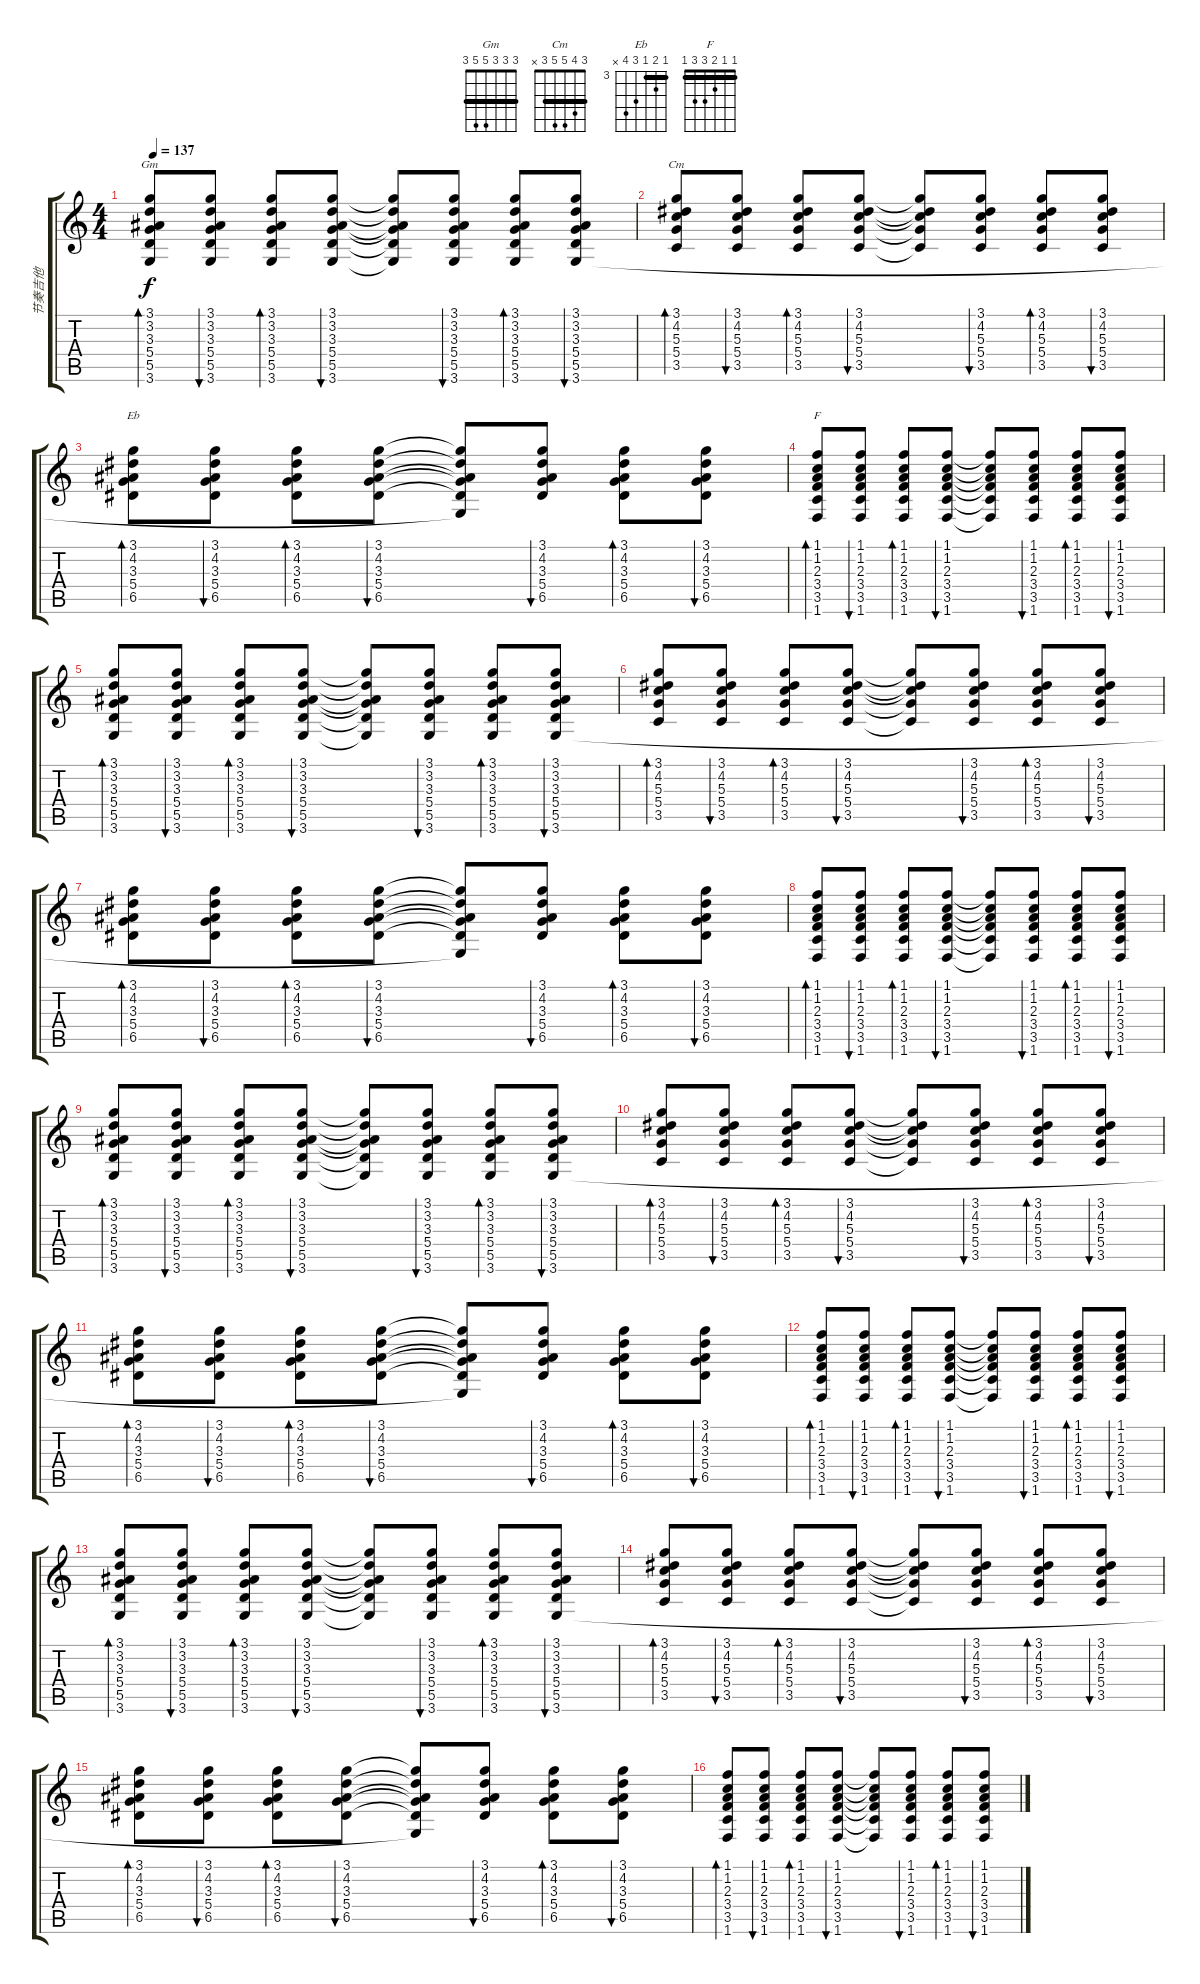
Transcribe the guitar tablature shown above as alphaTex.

\track ("节奏吉他" "节奏吉他") {instrument acousticguitarsteel}
\staff {score tabs}
\tuning (E4 B3 G3 D3 A2 E2) {hide}
\chord ("Gm" 3 3 3 5 5 3) {barre 3}
\chord ("Cm" 3 4 5 5 3 x) {barre 3}
\chord ("Eb" 3 4 3 5 6 x) {firstfret 3 barre 3}
\chord ("F" 1 1 2 3 3 1) {barre 1}
\ts (4 4)
\tempo 137
\clef g2
\ks c
(3.1 3.2 3.3 5.4 5.5 3.6).8{bd 60 ch "Gm" dy f} (3.1 3.2 3.3 5.4 5.5 3.6).8{bu 60} (3.1 3.2 3.3 5.4 5.5 3.6).8{bd 60} (3.1 3.2 3.3 5.4 5.5 3.6).8{bu 60} (3.1{t} 3.2{t} 3.3{t} 5.4{t} 5.5{t} 3.6{t}).8 (3.1 3.2 3.3 5.4 5.5 3.6).8{bu 60} (3.1 3.2 3.3 5.4 5.5 3.6).8{bd 60} (3.1 3.2 3.3 5.4 5.5 3.6).8{bu 60} |
(3.1 4.2 5.3 5.4 3.5).8{bd 60 ch "Cm"} (3.1 4.2 5.3 5.4 3.5).8{bu 60} (3.1 4.2 5.3 5.4 3.5).8{bd 60} (3.1 4.2 5.3 5.4 3.5).8{bu 60} (3.1{t} 4.2{t} 5.3{t} 5.4{t} 3.5{t}).8 (3.1 4.2 5.3 5.4 3.5).8{bu 60} (3.1 4.2 5.3 5.4 3.5).8{bd 60} (3.1 4.2 5.3 5.4 3.5).8{bu 60} |
(3.1 4.2 3.3 5.4 6.5).8{bd 60 ch "Eb"} (3.1 4.2 3.3 5.4 6.5).8{bu 60} (3.1 4.2 3.3 5.4 6.5).8{bd 60} (3.1 4.2 3.3 5.4 6.5).8{bu 60} (3.1{t} 4.2{t} 3.3{t} 5.4{t} 6.5{t} 3.6{t}).8 (3.1 4.2 3.3 5.4 6.5).8{bu 60} (3.1 4.2 3.3 5.4 6.5).8{bd 60} (3.1 4.2 3.3 5.4 6.5).8{bu 60} |
(1.1 1.2 2.3 3.4 3.5 1.6).8{bd 60 ch "F"} (1.1 1.2 2.3 3.4 3.5 1.6).8{bu 60} (1.1 1.2 2.3 3.4 3.5 1.6).8{bd 60} (1.1 1.2 2.3 3.4 3.5 1.6).8{bu 60} (1.1{t} 1.2{t} 2.3{t} 3.4{t} 3.5{t} 1.6{t}).8 (1.1 1.2 2.3 3.4 3.5 1.6).8{bu 60} (1.1 1.2 2.3 3.4 3.5 1.6).8{bd 60} (1.1 1.2 2.3 3.4 3.5 1.6).8{bu 60} |
(3.1 3.2 3.3 5.4 5.5 3.6).8{bd 60} (3.1 3.2 3.3 5.4 5.5 3.6).8{bu 60} (3.1 3.2 3.3 5.4 5.5 3.6).8{bd 60} (3.1 3.2 3.3 5.4 5.5 3.6).8{bu 60} (3.1{t} 3.2{t} 3.3{t} 5.4{t} 5.5{t} 3.6{t}).8 (3.1 3.2 3.3 5.4 5.5 3.6).8{bu 60} (3.1 3.2 3.3 5.4 5.5 3.6).8{bd 60} (3.1 3.2 3.3 5.4 5.5 3.6).8{bu 60} |
(3.1 4.2 5.3 5.4 3.5).8{bd 60} (3.1 4.2 5.3 5.4 3.5).8{bu 60} (3.1 4.2 5.3 5.4 3.5).8{bd 60} (3.1 4.2 5.3 5.4 3.5).8{bu 60} (3.1{t} 4.2{t} 5.3{t} 5.4{t} 3.5{t}).8 (3.1 4.2 5.3 5.4 3.5).8{bu 60} (3.1 4.2 5.3 5.4 3.5).8{bd 60} (3.1 4.2 5.3 5.4 3.5).8{bu 60} |
(3.1 4.2 3.3 5.4 6.5).8{bd 60} (3.1 4.2 3.3 5.4 6.5).8{bu 60} (3.1 4.2 3.3 5.4 6.5).8{bd 60} (3.1 4.2 3.3 5.4 6.5).8{bu 60} (3.1{t} 4.2{t} 3.3{t} 5.4{t} 6.5{t} 3.6{t}).8 (3.1 4.2 3.3 5.4 6.5).8{bu 60} (3.1 4.2 3.3 5.4 6.5).8{bd 60} (3.1 4.2 3.3 5.4 6.5).8{bu 60} |
(1.1 1.2 2.3 3.4 3.5 1.6).8{bd 60} (1.1 1.2 2.3 3.4 3.5 1.6).8{bu 60} (1.1 1.2 2.3 3.4 3.5 1.6).8{bd 60} (1.1 1.2 2.3 3.4 3.5 1.6).8{bu 60} (1.1{t} 1.2{t} 2.3{t} 3.4{t} 3.5{t} 1.6{t}).8 (1.1 1.2 2.3 3.4 3.5 1.6).8{bu 60} (1.1 1.2 2.3 3.4 3.5 1.6).8{bd 60} (1.1 1.2 2.3 3.4 3.5 1.6).8{bu 60} |
(3.1 3.2 3.3 5.4 5.5 3.6).8{bd 60} (3.1 3.2 3.3 5.4 5.5 3.6).8{bu 60} (3.1 3.2 3.3 5.4 5.5 3.6).8{bd 60} (3.1 3.2 3.3 5.4 5.5 3.6).8{bu 60} (3.1{t} 3.2{t} 3.3{t} 5.4{t} 5.5{t} 3.6{t}).8 (3.1 3.2 3.3 5.4 5.5 3.6).8{bu 60} (3.1 3.2 3.3 5.4 5.5 3.6).8{bd 60} (3.1 3.2 3.3 5.4 5.5 3.6).8{bu 60} |
(3.1 4.2 5.3 5.4 3.5).8{bd 60} (3.1 4.2 5.3 5.4 3.5).8{bu 60} (3.1 4.2 5.3 5.4 3.5).8{bd 60} (3.1 4.2 5.3 5.4 3.5).8{bu 60} (3.1{t} 4.2{t} 5.3{t} 5.4{t} 3.5{t}).8 (3.1 4.2 5.3 5.4 3.5).8{bu 60} (3.1 4.2 5.3 5.4 3.5).8{bd 60} (3.1 4.2 5.3 5.4 3.5).8{bu 60} |
(3.1 4.2 3.3 5.4 6.5).8{bd 60} (3.1 4.2 3.3 5.4 6.5).8{bu 60} (3.1 4.2 3.3 5.4 6.5).8{bd 60} (3.1 4.2 3.3 5.4 6.5).8{bu 60} (3.1{t} 4.2{t} 3.3{t} 5.4{t} 6.5{t} 3.6{t}).8 (3.1 4.2 3.3 5.4 6.5).8{bu 60} (3.1 4.2 3.3 5.4 6.5).8{bd 60} (3.1 4.2 3.3 5.4 6.5).8{bu 60} |
(1.1 1.2 2.3 3.4 3.5 1.6).8{bd 60} (1.1 1.2 2.3 3.4 3.5 1.6).8{bu 60} (1.1 1.2 2.3 3.4 3.5 1.6).8{bd 60} (1.1 1.2 2.3 3.4 3.5 1.6).8{bu 60} (1.1{t} 1.2{t} 2.3{t} 3.4{t} 3.5{t} 1.6{t}).8 (1.1 1.2 2.3 3.4 3.5 1.6).8{bu 60} (1.1 1.2 2.3 3.4 3.5 1.6).8{bd 60} (1.1 1.2 2.3 3.4 3.5 1.6).8{bu 60} |
(3.1 3.2 3.3 5.4 5.5 3.6).8{bd 60} (3.1 3.2 3.3 5.4 5.5 3.6).8{bu 60} (3.1 3.2 3.3 5.4 5.5 3.6).8{bd 60} (3.1 3.2 3.3 5.4 5.5 3.6).8{bu 60} (3.1{t} 3.2{t} 3.3{t} 5.4{t} 5.5{t} 3.6{t}).8 (3.1 3.2 3.3 5.4 5.5 3.6).8{bu 60} (3.1 3.2 3.3 5.4 5.5 3.6).8{bd 60} (3.1 3.2 3.3 5.4 5.5 3.6).8{bu 60} |
(3.1 4.2 5.3 5.4 3.5).8{bd 60} (3.1 4.2 5.3 5.4 3.5).8{bu 60} (3.1 4.2 5.3 5.4 3.5).8{bd 60} (3.1 4.2 5.3 5.4 3.5).8{bu 60} (3.1{t} 4.2{t} 5.3{t} 5.4{t} 3.5{t}).8 (3.1 4.2 5.3 5.4 3.5).8{bu 60} (3.1 4.2 5.3 5.4 3.5).8{bd 60} (3.1 4.2 5.3 5.4 3.5).8{bu 60} |
(3.1 4.2 3.3 5.4 6.5).8{bd 60} (3.1 4.2 3.3 5.4 6.5).8{bu 60} (3.1 4.2 3.3 5.4 6.5).8{bd 60} (3.1 4.2 3.3 5.4 6.5).8{bu 60} (3.1{t} 4.2{t} 3.3{t} 5.4{t} 6.5{t} 3.6{t}).8 (3.1 4.2 3.3 5.4 6.5).8{bu 60} (3.1 4.2 3.3 5.4 6.5).8{bd 60} (3.1 4.2 3.3 5.4 6.5).8{bu 60} |
(1.1 1.2 2.3 3.4 3.5 1.6).8{bd 60} (1.1 1.2 2.3 3.4 3.5 1.6).8{bu 60} (1.1 1.2 2.3 3.4 3.5 1.6).8{bd 60} (1.1 1.2 2.3 3.4 3.5 1.6).8{bu 60} (1.1{t} 1.2{t} 2.3{t} 3.4{t} 3.5{t} 1.6{t}).8 (1.1 1.2 2.3 3.4 3.5 1.6).8{bu 60} (1.1 1.2 2.3 3.4 3.5 1.6).8{bd 60} (1.1 1.2 2.3 3.4 3.5 1.6).8{bu 60}
